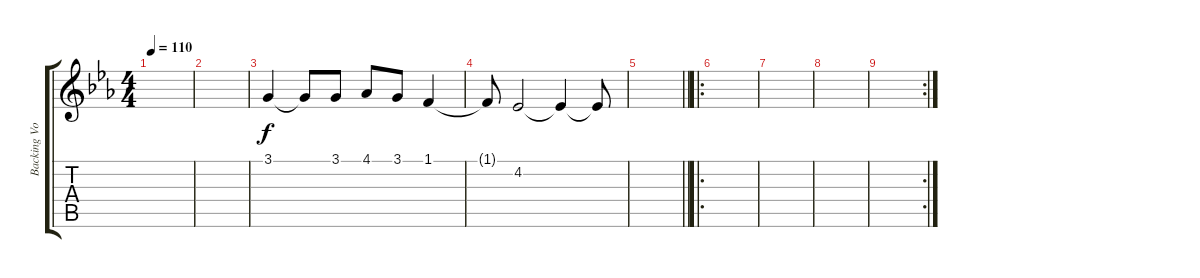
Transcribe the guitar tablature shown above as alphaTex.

\track ("Backing Voice" "Backing Vo") {instrument trumpet}
\staff {score tabs}
\tuning (E4 B3 G3 D3 A2 E2) {hide}
\ts (4 4)
\tempo 110
\clef g2
\ks eb
|
|
3.1.4 3.1{t}.8 3.1.8 4.1.8 3.1.8 1.1.4 |
1.1{t}.8 4.2.2 4.2{t}.4 4.2{t}.8 |
\barLineRight lightlight
|
\ro
|
|
|
\rc 2
